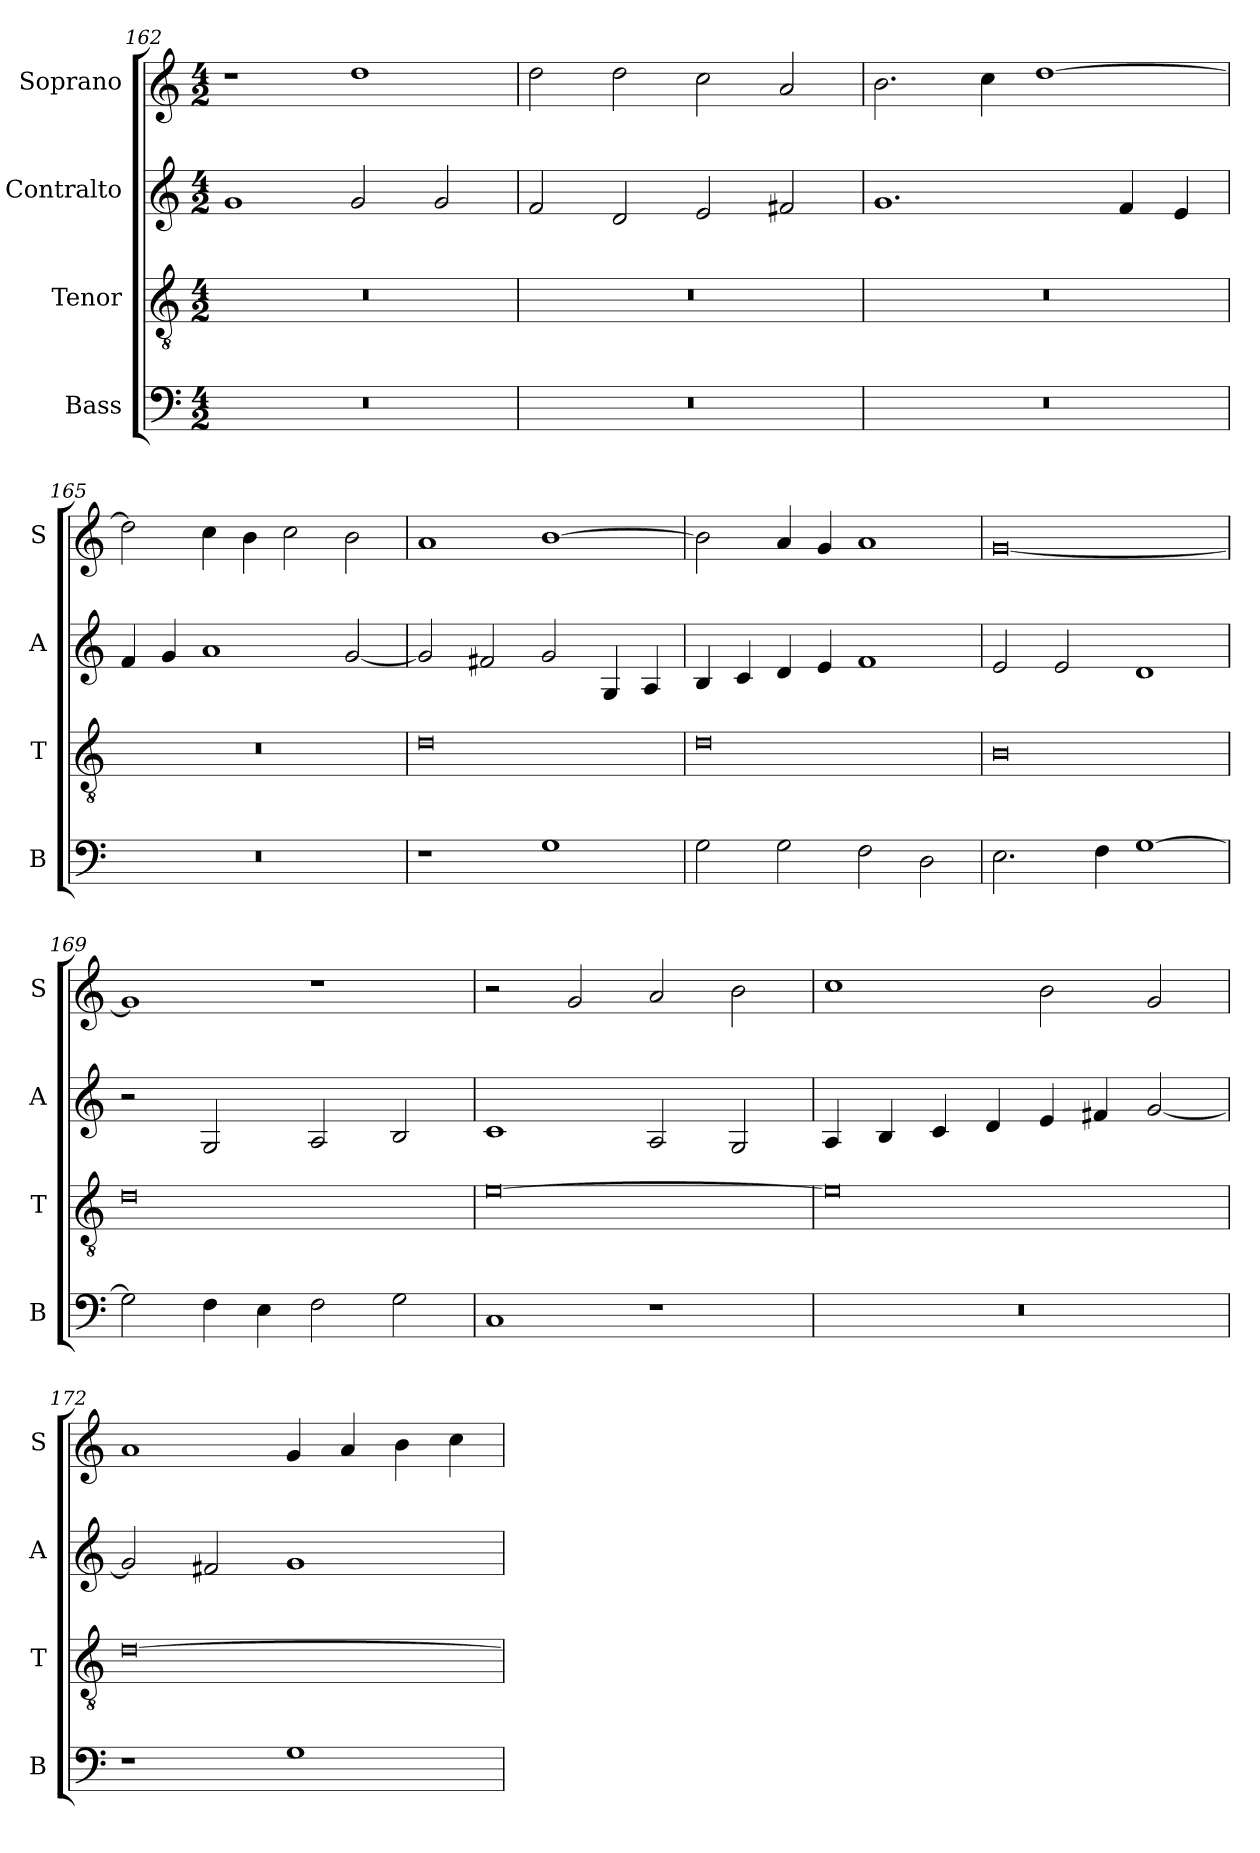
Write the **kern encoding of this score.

**kern	**kern	**kern	**kern
*part4	*part3	*part2	*part1
*staff4	*staff3	*staff2	*staff1
*I"Bass	*I"Tenor	*I"Contralto	*I"Soprano
*I'B	*I'T	*I'A	*I'S
*clefF4	*clefGv2	*clefG2	*clefG2
*k[]	*k[]	*k[]	*k[]
*G:mix	*G:mix	*G:mix	*G:mix
*M4/2	*M4/2	*M4/2	*M4/2
=162	=162	=162	=162
0r	0r	1g	1r
.	.	2g	1dd
.	.	2g	.
=163	=163	=163	=163
0r	0r	2f	2dd
.	.	2d	2dd
.	.	2e	2cc
.	.	2f#X	2a
=164	=164	=164	=164
0r	0r	1.g	2.b
.	.	.	4cc
.	.	.	[1dd
.	.	4f	.
.	.	4e	.
=165	=165	=165	=165
0r	0r	4f	2dd]
.	.	4g	.
.	.	1a	4cc
.	.	.	4b
.	.	.	2cc
.	.	[2g	2b
=166	=166	=166	=166
1r	0d	2g]	1a
.	.	2f#X	.
1G	.	2g	[1b
.	.	4G	.
.	.	4A	.
=167	=167	=167	=167
2G	0d	4B	2b]
.	.	4c	.
2G	.	4d	4a
.	.	4e	4g
2F	.	1f	1a
2D	.	.	.
=168	=168	=168	=168
2.E	0B	2e	[0g
.	.	2e	.
4F	.	.	.
[1G	.	1d	.
=169	=169	=169	=169
2G]	0d	2r	1g]
4F	.	2G	.
4E	.	.	.
2F	.	2A	1r
2G	.	2B	.
=170	=170	=170	=170
1C	[0e	1c	2r
.	.	.	2g
1r	.	2A	2a
.	.	2G	2b
=171	=171	=171	=171
0r	0e]	4A	1cc
.	.	4B	.
.	.	4c	.
.	.	4d	.
.	.	4e	2b
.	.	4f#X	.
.	.	[2g	2g
=172	=172	=172	=172
1r	[0d	2g]	1a
.	.	2f#X	.
1G	.	1g	4g
.	.	.	4a
.	.	.	4b
.	.	.	4cc
=	=	=	=
*-	*-	*-	*-
